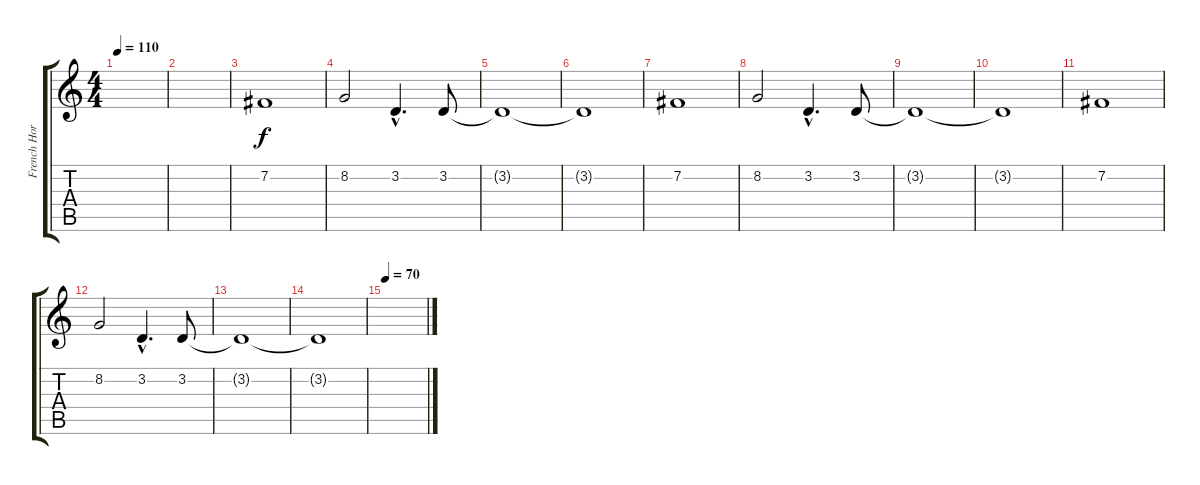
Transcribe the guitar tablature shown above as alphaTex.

\track ("French Horn" "French Hor") {instrument frenchhorn}
\staff {score tabs}
\tuning (E4 B3 G3 D3 A2 E2) {hide}
\ts (4 4)
\tempo 110
\clef g2
\ks c
|
|
7.2.1 |
8.2.2 3.2{hac}.4{d} 3.2.8 |
3.2{t}.1 |
3.2{t}.1 |
7.2.1 |
8.2.2 3.2{hac}.4{d} 3.2.8 |
3.2{t}.1 |
3.2{t}.1 |
7.2.1 |
8.2.2 3.2{hac}.4{d} 3.2.8 |
3.2{t}.1 |
3.2{t}.1 |
\tempo 70
